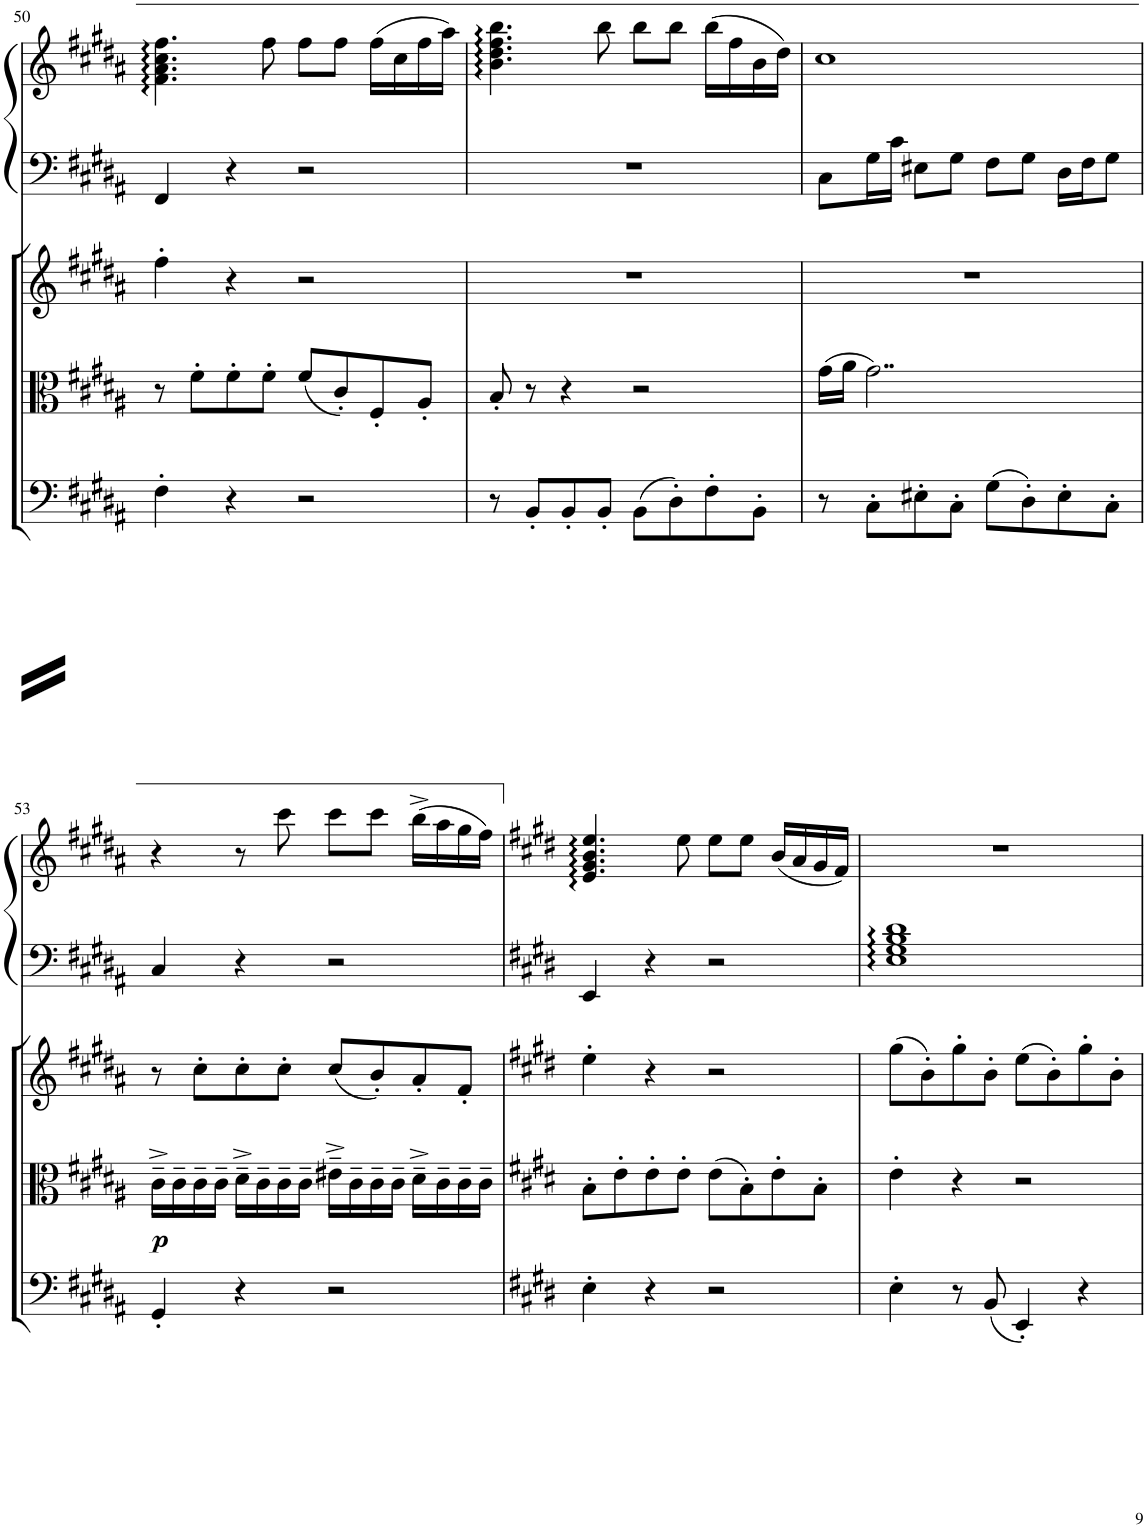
**kern	**kern	**dynam	**kern	**kern	**kern
*part4	*part3	*part3	*part2	*part1	*part1
*staff5	*staff4	*staff4	*staff3	*staff2	*staff1
*I"Violoncello	*I"Viola	*	*I"Housle	*I"Harfa	*
*I'Vc	*I'Vla	*	*	*	*
!!LO:PB:g=z
*clefF4	*clefC3	*	*clefG2	*clefF4	*clefG2
*k[f#c#g#d#a#]	*k[f#c#g#d#a#]	*	*k[f#c#g#d#a#]	*k[f#c#g#d#a#]	*k[f#c#g#d#a#]
*M4/4	*M4/4	*	*M4/4	*M4/4	*M4/4
=50	=50	=50	=50	=50	=50
4F#'\	8r	.	4ff#'\	4FF#/	4.f#\ 4.a#\ 4.cc#\ 4.ff#\
.	8f#'\L	.	.	.	.
4r	8f#'\	.	4r	4r	.
.	8f#'\J	.	.	.	8ff#\
2r	(8f#/L	.	2r	2r	8ff#\L
.	8c#'/)	.	.	.	8ff#\J
.	8F#'/	.	.	.	(16ff#\LL
.	.	.	.	.	16cc#\
.	8A#'/J	.	.	.	16ff#\
.	.	.	.	.	16aa#\JJ)
=51	=51	=51	=51	=51	=51
8r	8B'/	.	1r	1r	4.b\ 4.dd#\ 4.ff#\ 4.bb\
8BB'/L	8r	.	.	.	.
8BB'/	4r	.	.	.	.
8BB'/J	.	.	.	.	8bb\
(8BB\L	2r	.	.	.	8bb\L
8D#'\)	.	.	.	.	8bb\J
8F#'\	.	.	.	.	(16bb\LL
.	.	.	.	.	16ff#\
8BB'\J	.	.	.	.	16b\
.	.	.	.	.	16dd#\JJ)
=52	=52	=52	=52	=52	=52
8r	(16g#\LL	.	1r	8C#\L	1cc#
.	16a#\JJ	.	.	.	.
8C#'\L	2..g#\)	.	.	16G#\L	.
.	.	.	.	16c#\JJ	.
8E#X'\	.	.	.	8E#X\L	.
8C#'\J	.	.	.	8G#\J	.
(8G#\L	.	.	.	8F#\L	.
8D#'\)	.	.	.	8G#\J	.
8E#'\	.	.	.	16D#\LL	.
.	.	.	.	16F#\J	.
8C#'\J	.	.	.	8G#\J	.
!!LO:LB:g=z
=53	=53	=53	=53	=53	=53
!	!	!LO:DY:b	!	!	!
4GG#'/	16c#~^\LL	p	8r	4C#/	4r
.	16c#~\	.	.	.	.
.	16c#~\	.	8cc#'\L	.	.
.	16c#~\JJ	.	.	.	.
4r	16d#~^\LL	.	8cc#'\	4r	8r
.	16c#~\	.	.	.	.
.	16c#~\	.	8cc#'\J	.	8ccc#\
.	16c#~\JJ	.	.	.	.
2r	16e#X~^\LL	.	(8cc#/L	2r	8ccc#\L
.	16c#~\	.	.	.	.
.	16c#~\	.	8b'/)	.	8ccc#\J
.	16c#~\JJ	.	.	.	.
.	16d#~^\LL	.	8a#'/	.	(16bb^\LL
.	16c#~\	.	.	.	16aa#\
.	16c#~\	.	8f#'/J	.	16gg#\
.	16c#~\JJ	.	.	.	16ff#\JJ)
=54	=54	=54	=54	=54	=54
*k[f#c#g#d#]	*k[f#c#g#d#]	*	*k[f#c#g#d#]	*k[f#c#g#d#]	*k[f#c#g#d#]
4E'\	8B'\L	.	4ee'\	4EE/	4.e/ 4.g#/ 4.b/ 4.ee/
.	8e'\	.	.	.	.
4r	8e'\	.	4r	4r	.
.	8e'\J	.	.	.	8ee\
2r	(8e\L	.	2r	2r	8ee\L
.	8B'\)	.	.	.	8ee\J
.	8e'\	.	.	.	(16b/LL
.	.	.	.	.	16a/
.	8B'\J	.	.	.	16g#/
.	.	.	.	.	16f#/JJ)
=55	=55	=55	=55	=55	=55
4E'\	4e'\	.	(8gg#\L	1E 1G# 1B 1d#	1r
.	.	.	8b'\)	.	.
8r	4r	.	8gg#'\	.	.
(8BB/	.	.	8b'\J	.	.
4EE'/)	2r	.	(8ee\L	.	.
.	.	.	8b'\)	.	.
4r	.	.	8gg#'\	.	.
.	.	.	8b'\J	.	.
=	=	=	=	=	=
*-	*-	*-	*-	*-	*-
